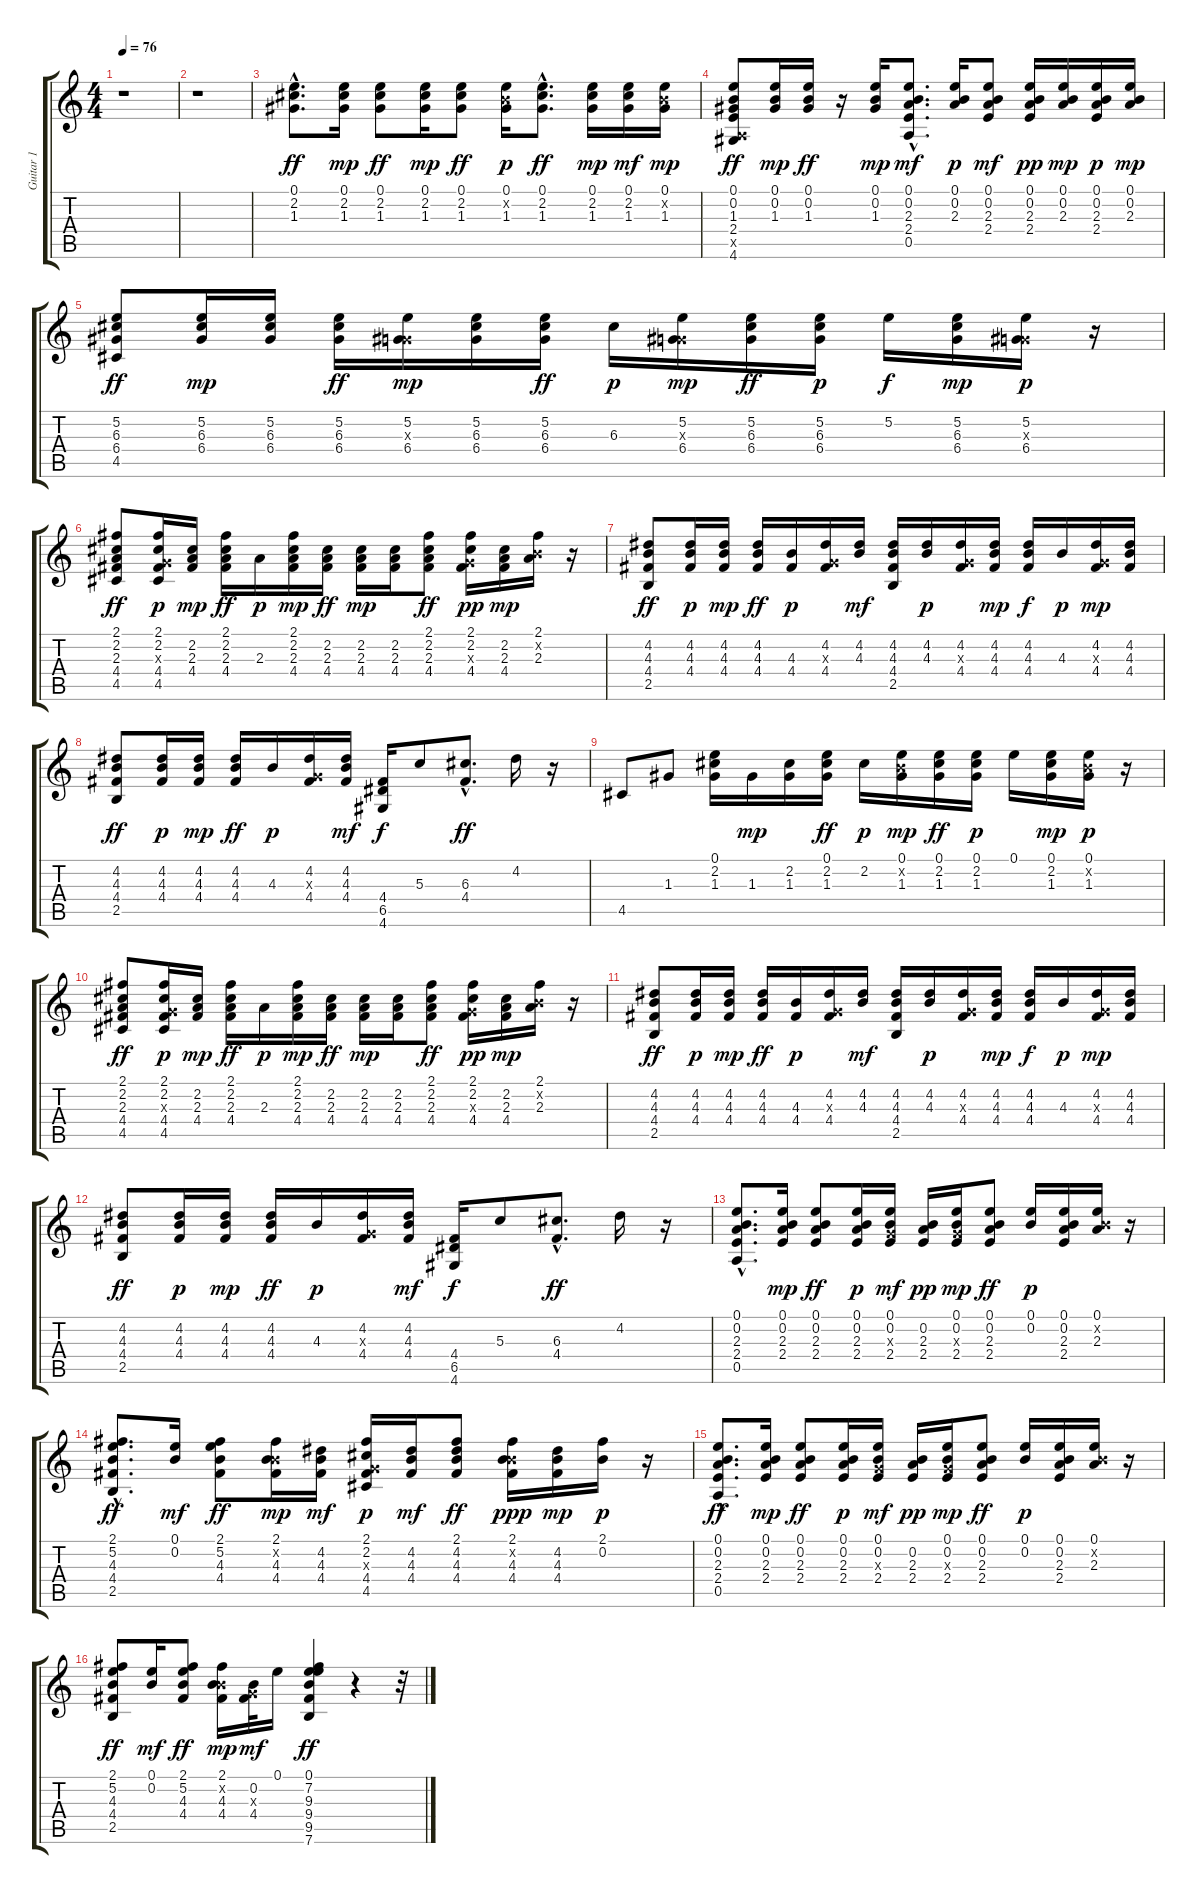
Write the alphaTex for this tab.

\track ("Guitar 1" "Guitar 1") {instrument acousticguitarsteel}
\staff {score tabs}
\tuning (E4 B3 G3 D3 A2 E2) {hide}
\ts (4 4)
\tempo 76
\clef g2
\ks c
r.1{dy ff instrument acousticguitarsteel} |
r.1 |
(0.1{hac} 2.2{hac} 1.3{hac}).8{d} (0.1 2.2 1.3).16{dy mp} (0.1 2.2 1.3).8{dy ff} (0.1 2.2 1.3).16{dy mp} (0.1 2.2 1.3).8{dy ff} (0.1 0.2{x} 1.3).16{dy p} (0.1{hac} 2.2{hac} 1.3{hac}).8{d dy ff} (0.1 2.2 1.3).16{dy mp} (0.1 2.2 1.3).16{dy mf} (0.1 0.2{x} 1.3).16{dy mp} |
(0.1 0.2 1.3 2.4 0.5{x} 4.6).8{dy ff} (0.1 0.2 1.3).16{dy mp} (0.1 0.2 1.3).16{dy ff} r.16 (0.1 0.2 1.3).16{dy mp} (0.1{hac} 0.2{hac} 2.3{hac} 2.4{hac} 0.5{hac}).8{d dy mf} (0.1 0.2 2.3).16{dy p} (0.1 0.2 2.3 2.4).8{dy mf} (0.1 0.2 2.3 2.4).16{dy pp} (0.1 0.2 2.3).16{dy mp} (0.1 0.2 2.3 2.4).16{dy p} (0.1 0.2 2.3).16{dy mp} |
(5.2 6.3 6.4 4.5).8{dy ff} (5.2 6.3 6.4).16{dy mp} (5.2 6.3 6.4).16 (5.2 6.3 6.4).16{dy ff} (5.2 0.3{x} 6.4).16{dy mp} (5.2 6.3 6.4).16 (5.2 6.3 6.4).16{dy ff} 6.3.16{dy p} (5.2 0.3{x} 6.4).16{dy mp} (5.2 6.3 6.4).16{dy ff} (5.2 6.3 6.4).16{dy p} 5.2.16{dy f} (5.2 6.3 6.4).16{dy mp} (5.2 0.3{x} 6.4).16{dy p} r.16 |
(2.1 2.2 2.3 4.4 4.5).8{dy ff} (2.1 2.2 0.3{x} 4.4 4.5).16{dy p} (2.2 2.3 4.4).16{dy mp} (2.1 2.2 2.3 4.4).16{dy ff} 2.3.16{dy p} (2.1 2.2 2.3 4.4).16{dy mp} (2.2 2.3 4.4).16{dy ff} (2.2 2.3 4.4).16{dy mp} (2.2 2.3 4.4).16 (2.1 2.2 2.3 4.4).8{dy ff} (2.1 2.2 0.3{x} 4.4).16{dy pp} (2.2 2.3 4.4).16{dy mp} (2.1 0.2{x} 2.3).16 r.16 |
(4.2 4.3 4.4 2.5).8{dy ff} (4.2 4.3 4.4).16{dy p} (4.2 4.3 4.4).16{dy mp} (4.2 4.3 4.4).16{dy ff} (4.3 4.4).16{dy p} (4.2 0.3{x} 4.4).16 (4.2 4.3).16{dy mf} (4.2 4.3 4.4 2.5).16 (4.2 4.3).16{dy p} (4.2 0.3{x} 4.4).16 (4.2 4.3 4.4).16{dy mp} (4.2 4.3 4.4).16{dy f} 4.3.16{dy p} (4.2 0.3{x} 4.4).16{dy mp} (4.2 4.3 4.4).16 |
(4.2 4.3 4.4 2.5).8{dy ff} (4.2 4.3 4.4).16{dy p} (4.2 4.3 4.4).16{dy mp} (4.2 4.3 4.4).16{dy ff} 4.3.16{dy p} (4.2 0.3{x} 4.4).16 (4.2 4.3 4.4).16{dy mf} (4.4 6.5 4.6).16{dy f} 5.3.8 (6.3{hac} 4.4{hac}).8{d dy ff} 4.2.16 r.16 |
4.5.8 1.3.8 (0.1 2.2 1.3).16 1.3.16{dy mp} (2.2 1.3).16 (0.1 2.2 1.3).16{dy ff} 2.2.16{dy p} (0.1 0.2{x} 1.3).16{dy mp} (0.1 2.2 1.3).16{dy ff} (0.1 2.2 1.3).16{dy p} 0.1.16 (0.1 2.2 1.3).16{dy mp} (0.1 0.2{x} 1.3).16{dy p} r.16 |
(2.1 2.2 2.3 4.4 4.5).8{dy ff} (2.1 2.2 0.3{x} 4.4 4.5).16{dy p} (2.2 2.3 4.4).16{dy mp} (2.1 2.2 2.3 4.4).16{dy ff} 2.3.16{dy p} (2.1 2.2 2.3 4.4).16{dy mp} (2.2 2.3 4.4).16{dy ff} (2.2 2.3 4.4).16{dy mp} (2.2 2.3 4.4).16 (2.1 2.2 2.3 4.4).8{dy ff} (2.1 2.2 0.3{x} 4.4).16{dy pp} (2.2 2.3 4.4).16{dy mp} (2.1 0.2{x} 2.3).16 r.16 |
(4.2 4.3 4.4 2.5).8{dy ff} (4.2 4.3 4.4).16{dy p} (4.2 4.3 4.4).16{dy mp} (4.2 4.3 4.4).16{dy ff} (4.3 4.4).16{dy p} (4.2 0.3{x} 4.4).16 (4.2 4.3).16{dy mf} (4.2 4.3 4.4 2.5).16 (4.2 4.3).16{dy p} (4.2 0.3{x} 4.4).16 (4.2 4.3 4.4).16{dy mp} (4.2 4.3 4.4).16{dy f} 4.3.16{dy p} (4.2 0.3{x} 4.4).16{dy mp} (4.2 4.3 4.4).16 |
(4.2 4.3 4.4 2.5).8{dy ff} (4.2 4.3 4.4).16{dy p} (4.2 4.3 4.4).16{dy mp} (4.2 4.3 4.4).16{dy ff} 4.3.16{dy p} (4.2 0.3{x} 4.4).16 (4.2 4.3 4.4).16{dy mf} (4.4 6.5 4.6).16{dy f} 5.3.8 (6.3{hac} 4.4{hac}).8{d dy ff} 4.2.16 r.16 |
(0.1{hac} 0.2{hac} 2.3{hac} 2.4{hac} 0.5{hac}).8{d} (0.1 0.2 2.3 2.4).16{dy mp} (0.1 0.2 2.3 2.4).8{dy ff} (0.1 0.2 2.3 2.4).16{dy p} (0.1 0.2 0.3{x} 2.4).16{dy mf} (0.2 2.3 2.4).16{dy pp} (0.1 0.2 0.3{x} 2.4).16{dy mp} (0.1 0.2 2.3 2.4).8{dy ff} (0.1 0.2).16{dy p} (0.1 0.2 2.3 2.4).16 (0.1 0.2{x} 2.3).16 r.16 |
(2.1{hac} 5.2{hac} 4.3{hac} 4.4{hac} 2.5{hac}).8{d dy ff} (0.1 0.2).16{dy mf} (2.1 5.2 4.3 4.4).8{dy ff} (2.1 0.2{x} 4.3 4.4).16{dy mp} (4.2 4.3 4.4).16{dy mf} (2.1 2.2 0.3{x} 4.4 4.5).16{dy p} (4.2 4.3 4.4).16{dy mf} (2.1 4.2 4.3 4.4).8{dy ff} (2.1 0.2{x} 4.3 4.4).16{dy ppp} (4.2 4.3 4.4).16{dy mp} (2.1 0.2).16{dy p} r.16 |
(0.1{hac} 0.2{hac} 2.3{hac} 2.4{hac} 0.5{hac}).8{d dy ff} (0.1 0.2 2.3 2.4).16{dy mp} (0.1 0.2 2.3 2.4).8{dy ff} (0.1 0.2 2.3 2.4).16{dy p} (0.1 0.2 0.3{x} 2.4).16{dy mf} (0.2 2.3 2.4).16{dy pp} (0.1 0.2 0.3{x} 2.4).16{dy mp} (0.1 0.2 2.3 2.4).8{dy ff} (0.1 0.2).16{dy p} (0.1 0.2 2.3 2.4).16 (0.1 0.2{x} 2.3).16 r.16 |
(2.1 5.2 4.3 4.4 2.5).8{dy ff} (0.1 0.2).16{dy mf} (2.1 5.2 4.3 4.4).8{dy ff} (2.1 0.2{x} 4.3 4.4).16{dy mp} (0.2 0.3{x} 4.4).32{dy mf} 0.1.16 (0.1 7.2 9.3 9.4 9.5 7.6).4{dy ff} r.4 r.32
